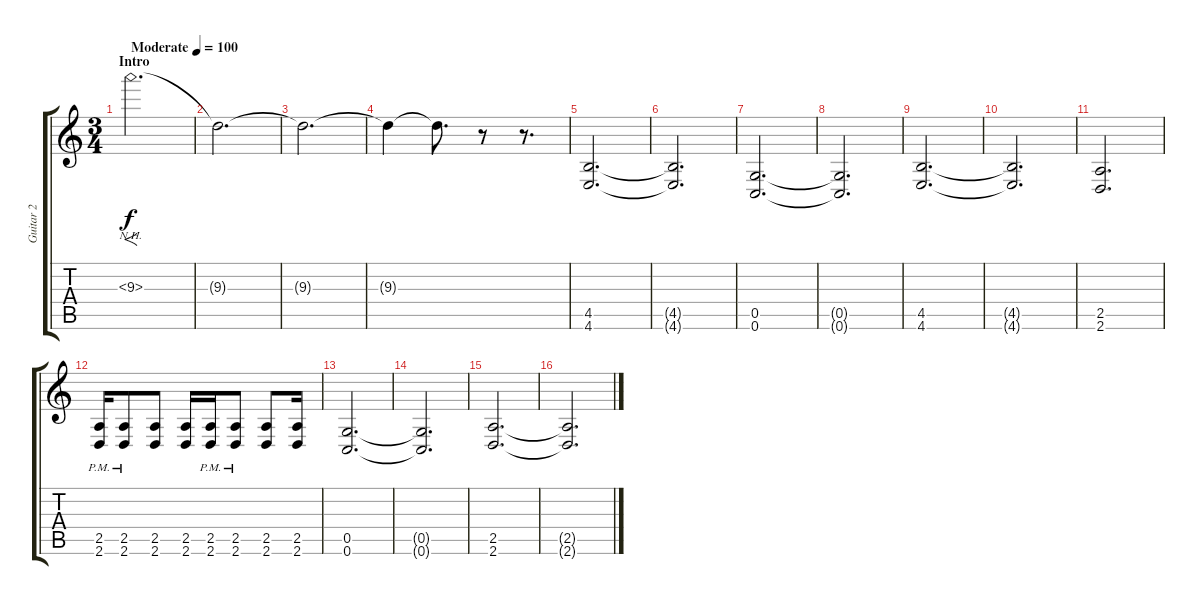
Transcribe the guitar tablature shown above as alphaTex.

\track ("Guitar 2" "Guitar 2") {instrument distortionguitar}
\staff {score tabs}
\tuning (D4 A3 F3 C3 G2 C2) {hide}
\ts (3 4)
\section ("" "Intro")
\tempo (100 "Moderate")
\clef g2
\ks c
9.3{nh}.2{f d dy f instrument distortionguitar} |
9.3{t}.2{d} |
9.3{t}.2{d} |
9.3{t}.4 9.3{t}.8{d} r.8 r.8{d} |
(4.5 4.6).2{d} |
(4.5{t} 4.6{t}).2{d} |
(0.5 0.6).2{d} |
(0.5{t} 0.6{t}).2{d} |
(4.5 4.6).2{d} |
(4.5{t} 4.6{t}).2{d} |
(2.5 2.6).2{d} |
(2.5{pm} 2.6{pm}).16 (2.5{pm} 2.6{pm}).8 (2.5 2.6).8 (2.5 2.6).16 (2.5{pm} 2.6{pm}).16 (2.5{pm} 2.6{pm}).8 (2.5 2.6).8 (2.5 2.6).16 |
(0.5 0.6).2{d} |
(0.5{t} 0.6{t}).2{d} |
(2.5 2.6).2{d} |
(2.5{t} 2.6{t}).2{d}
